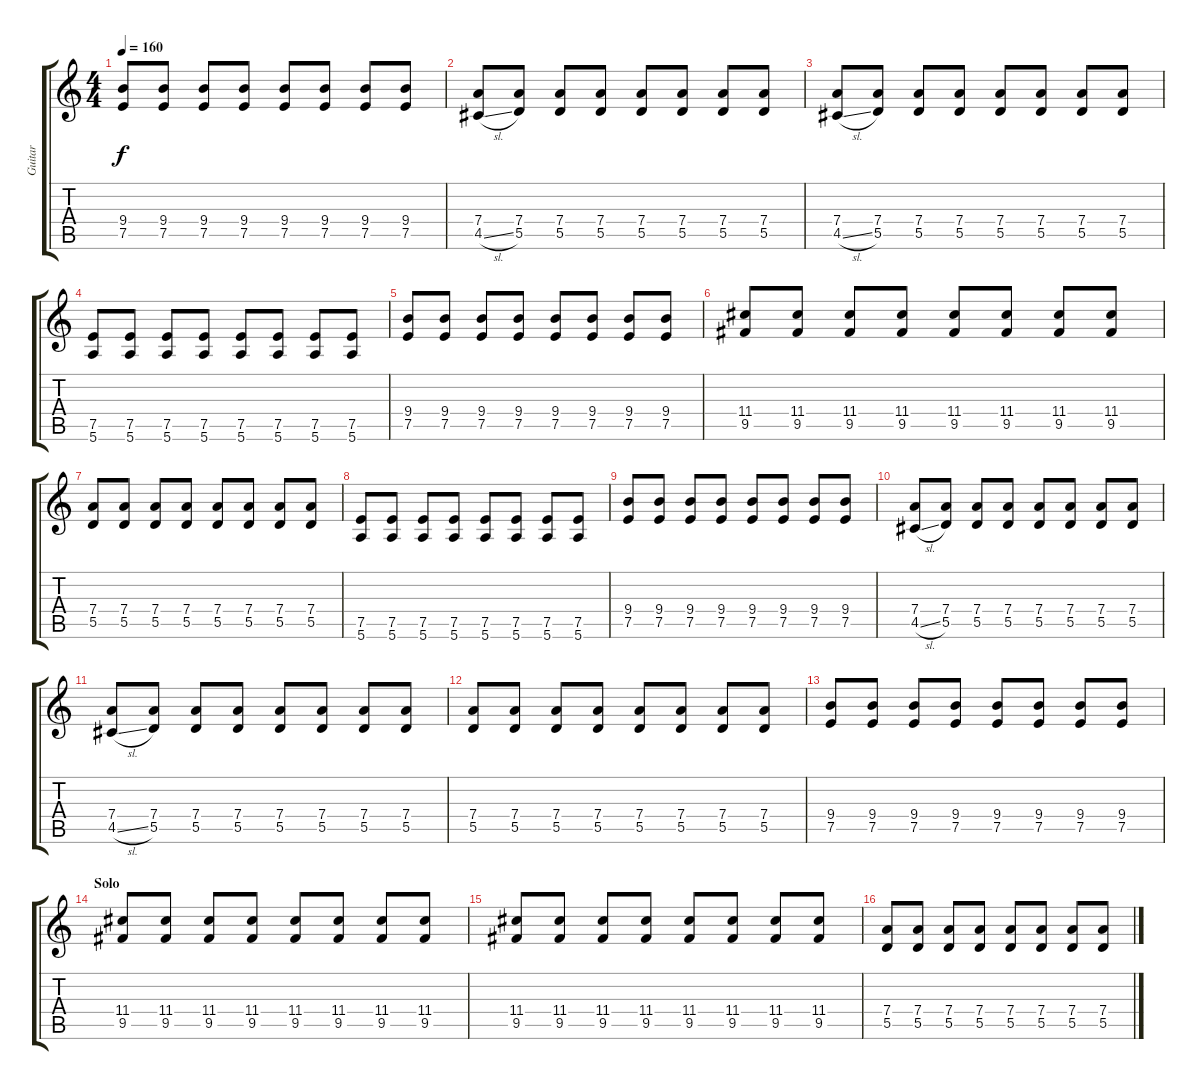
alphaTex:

\track ("Guitar" "Guitar") {instrument electricguitarmuted}
\staff {score tabs}
\tuning (E4 B3 G3 D3 A2 E2) {hide}
\ts (4 4)
\tempo 160
\clef g2
\ks c
(9.4 7.5).8{dy f} (9.4 7.5).8 (9.4 7.5).8 (9.4 7.5).8 (9.4 7.5).8 (9.4 7.5).8 (9.4 7.5).8 (9.4 7.5).8 |
(7.4 4.5{sl}).8 (7.4 5.5).8 (7.4 5.5).8 (7.4 5.5).8 (7.4 5.5).8 (7.4 5.5).8 (7.4 5.5).8 (7.4 5.5).8 |
(7.4 4.5{sl}).8 (7.4 5.5).8 (7.4 5.5).8 (7.4 5.5).8 (7.4 5.5).8 (7.4 5.5).8 (7.4 5.5).8 (7.4 5.5).8 |
(7.5 5.6).8 (7.5 5.6).8 (7.5 5.6).8 (7.5 5.6).8 (7.5 5.6).8 (7.5 5.6).8 (7.5 5.6).8 (7.5 5.6).8 |
(9.4 7.5).8 (9.4 7.5).8 (9.4 7.5).8 (9.4 7.5).8 (9.4 7.5).8 (9.4 7.5).8 (9.4 7.5).8 (9.4 7.5).8 |
(11.4 9.5).8 (11.4 9.5).8 (11.4 9.5).8 (11.4 9.5).8 (11.4 9.5).8 (11.4 9.5).8 (11.4 9.5).8 (11.4 9.5).8 |
(7.4 5.5).8 (7.4 5.5).8 (7.4 5.5).8 (7.4 5.5).8 (7.4 5.5).8 (7.4 5.5).8 (7.4 5.5).8 (7.4 5.5).8 |
(7.5 5.6).8 (7.5 5.6).8 (7.5 5.6).8 (7.5 5.6).8 (7.5 5.6).8 (7.5 5.6).8 (7.5 5.6).8 (7.5 5.6).8 |
(9.4 7.5).8 (9.4 7.5).8 (9.4 7.5).8 (9.4 7.5).8 (9.4 7.5).8 (9.4 7.5).8 (9.4 7.5).8 (9.4 7.5).8 |
(7.4 4.5{sl}).8 (7.4 5.5).8 (7.4 5.5).8 (7.4 5.5).8 (7.4 5.5).8 (7.4 5.5).8 (7.4 5.5).8 (7.4 5.5).8 |
(7.4 4.5{sl}).8 (7.4 5.5).8 (7.4 5.5).8 (7.4 5.5).8 (7.4 5.5).8 (7.4 5.5).8 (7.4 5.5).8 (7.4 5.5).8 |
(7.4 5.5).8{instrument electricguitarmuted} (7.4 5.5).8 (7.4 5.5).8 (7.4 5.5).8 (7.4 5.5).8 (7.4 5.5).8 (7.4 5.5).8 (7.4 5.5).8 |
(9.4 7.5).8 (9.4 7.5).8 (9.4 7.5).8 (9.4 7.5).8 (9.4 7.5).8 (9.4 7.5).8 (9.4 7.5).8 (9.4 7.5).8 |
\section ("" "Solo")
(11.4 9.5).8{volume 6} (11.4 9.5).8 (11.4 9.5).8 (11.4 9.5).8 (11.4 9.5).8 (11.4 9.5).8 (11.4 9.5).8 (11.4 9.5).8 |
(11.4 9.5).8 (11.4 9.5).8 (11.4 9.5).8 (11.4 9.5).8 (11.4 9.5).8 (11.4 9.5).8 (11.4 9.5).8 (11.4 9.5).8 |
(7.4 5.5).8{volume 9} (7.4 5.5).8 (7.4 5.5).8 (7.4 5.5).8 (7.4 5.5).8 (7.4 5.5).8 (7.4 5.5).8 (7.4 5.5).8
